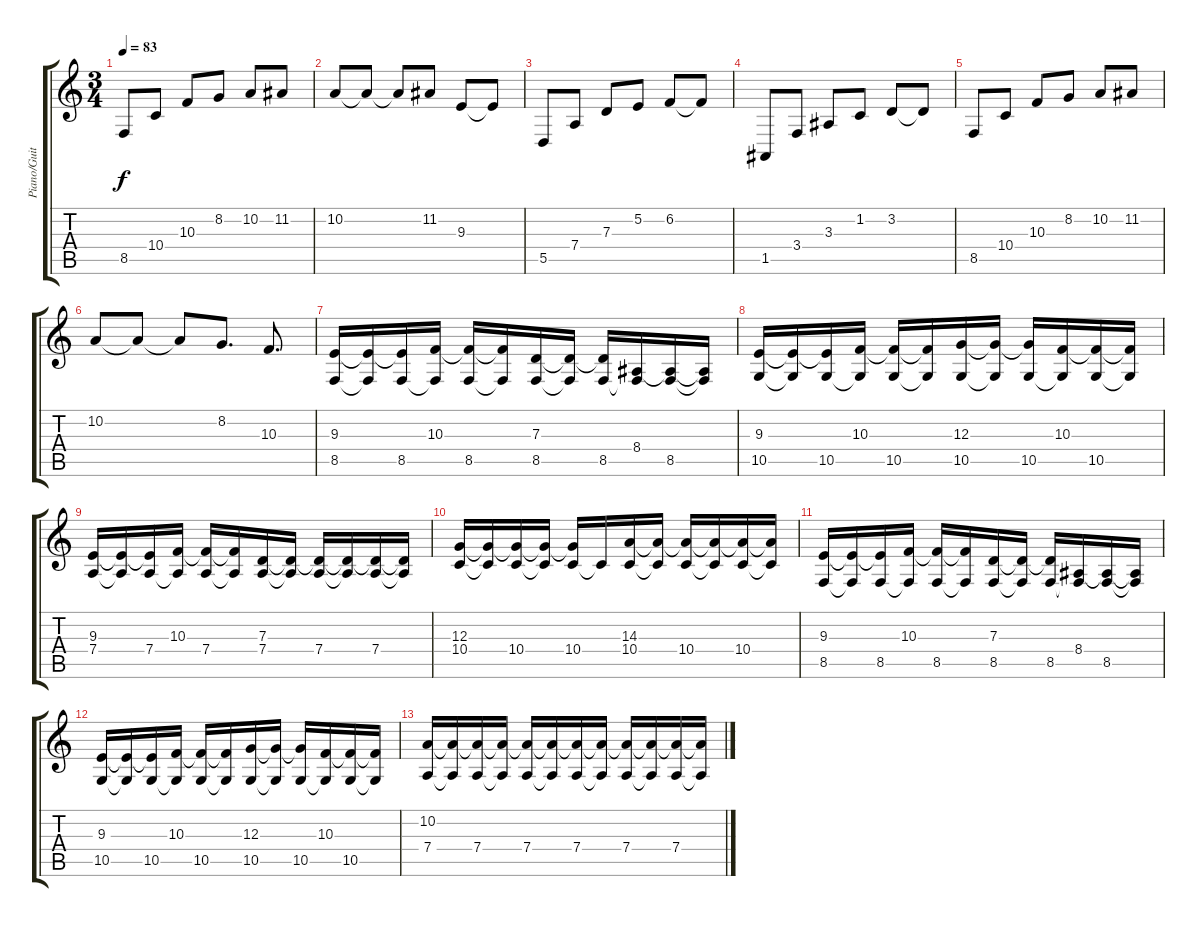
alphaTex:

\track ("Piano/Guitar 4" "Piano/Guit") {instrument acousticgrandpiano}
\staff {score tabs}
\tuning (E4 B3 G3 D3 A2 D2) {hide}
\ts (3 4)
\tempo 83
\clef g2
\ks c
8.5.8{dy f} 10.4.8 10.3.8 8.2.8 10.2.8 11.2.8 |
10.2.8 10.2{t}.8 10.2{t}.8 11.2.8 9.3.8 9.3{t}.8 |
5.5.8 7.4.8 7.3.8 5.2.8 6.2.8 6.2{t}.8 |
1.5.8 3.4.8 3.3.8 1.2.8 3.2.8 3.2{t}.8 |
8.5.8 10.4.8 10.3.8 8.2.8 10.2.8 11.2.8 |
10.2.8 10.2{t}.8 10.2{t}.8 8.2.8{d} 10.3.8{d} |
(9.3 8.5).16 (9.3{t} 8.5{t}).16 (9.3{t} 8.5).16 (10.3 8.5{t}).16 (10.3{t} 8.5).16 (10.3{t} 8.5{t}).16 (7.3 8.5).16 (7.3{t} 8.5{t}).16 (7.3{t} 8.5).16 (8.4 8.5{t}).16 (8.4{t} 8.5).16 (8.4{t} 8.5{t}).16 |
(9.3 10.5).16 (9.3{t} 10.5{t}).16 (9.3{t} 10.5).16 (10.3 10.5{t}).16 (10.3{t} 10.5).16 (10.3{t} 10.5{t}).16 (12.3 10.5).16 (12.3{t} 10.5{t}).16 (12.3{t} 10.5).16 (10.3 10.5{t}).16 (10.3{t} 10.5).16 (10.3{t} 10.5{t}).16 |
(9.3 7.4).16 (9.3{t} 7.4{t}).16 (9.3{t} 7.4).16 (10.3 7.4{t}).16 (10.3{t} 7.4).16 (10.3{t} 7.4{t}).16 (7.3 7.4).16 (7.3{t} 7.4{t}).16 (7.3{t} 7.4).16 (7.3{t} 7.4{t}).16 (7.3{t} 7.4).16 (7.3{t} 7.4{t}).16 |
(12.3 10.4).16 (12.3{t} 10.4{t}).16 (12.3{t} 10.4).16 (12.3{t} 10.4{t}).16 (12.3{t} 10.4).16 10.4{t}.16 (14.3 10.4).16 (14.3{t} 10.4{t}).16 (14.3{t} 10.4).16 (14.3{t} 10.4{t}).16 (14.3{t} 10.4).16 (14.3{t} 10.4{t}).16 |
(9.3 8.5).16 (9.3{t} 8.5{t}).16 (9.3{t} 8.5).16 (10.3 8.5{t}).16 (10.3{t} 8.5).16 (10.3{t} 8.5{t}).16 (7.3 8.5).16 (7.3{t} 8.5{t}).16 (7.3{t} 8.5).16 (8.4 8.5{t}).16 (8.4{t} 8.5).16 (8.4{t} 8.5{t}).16 |
(9.3 10.5).16 (9.3{t} 10.5{t}).16 (9.3{t} 10.5).16 (10.3 10.5{t}).16 (10.3{t} 10.5).16 (10.3{t} 10.5{t}).16 (12.3 10.5).16 (12.3{t} 10.5{t}).16 (12.3{t} 10.5).16 (10.3 10.5{t}).16 (10.3{t} 10.5).16 (10.3{t} 10.5{t}).16 |
(10.2 7.4).16 (10.2{t} 7.4{t}).16 (10.2{t} 7.4).16 (10.2{t} 7.4{t}).16 (10.2{t} 7.4).16 (10.2{t} 7.4{t}).16 (10.2{t} 7.4).16 (10.2{t} 7.4{t}).16 (10.2{t} 7.4).16 (10.2{t} 7.4{t}).16 (10.2{t} 7.4).16 (10.2{t} 7.4{t}).16
